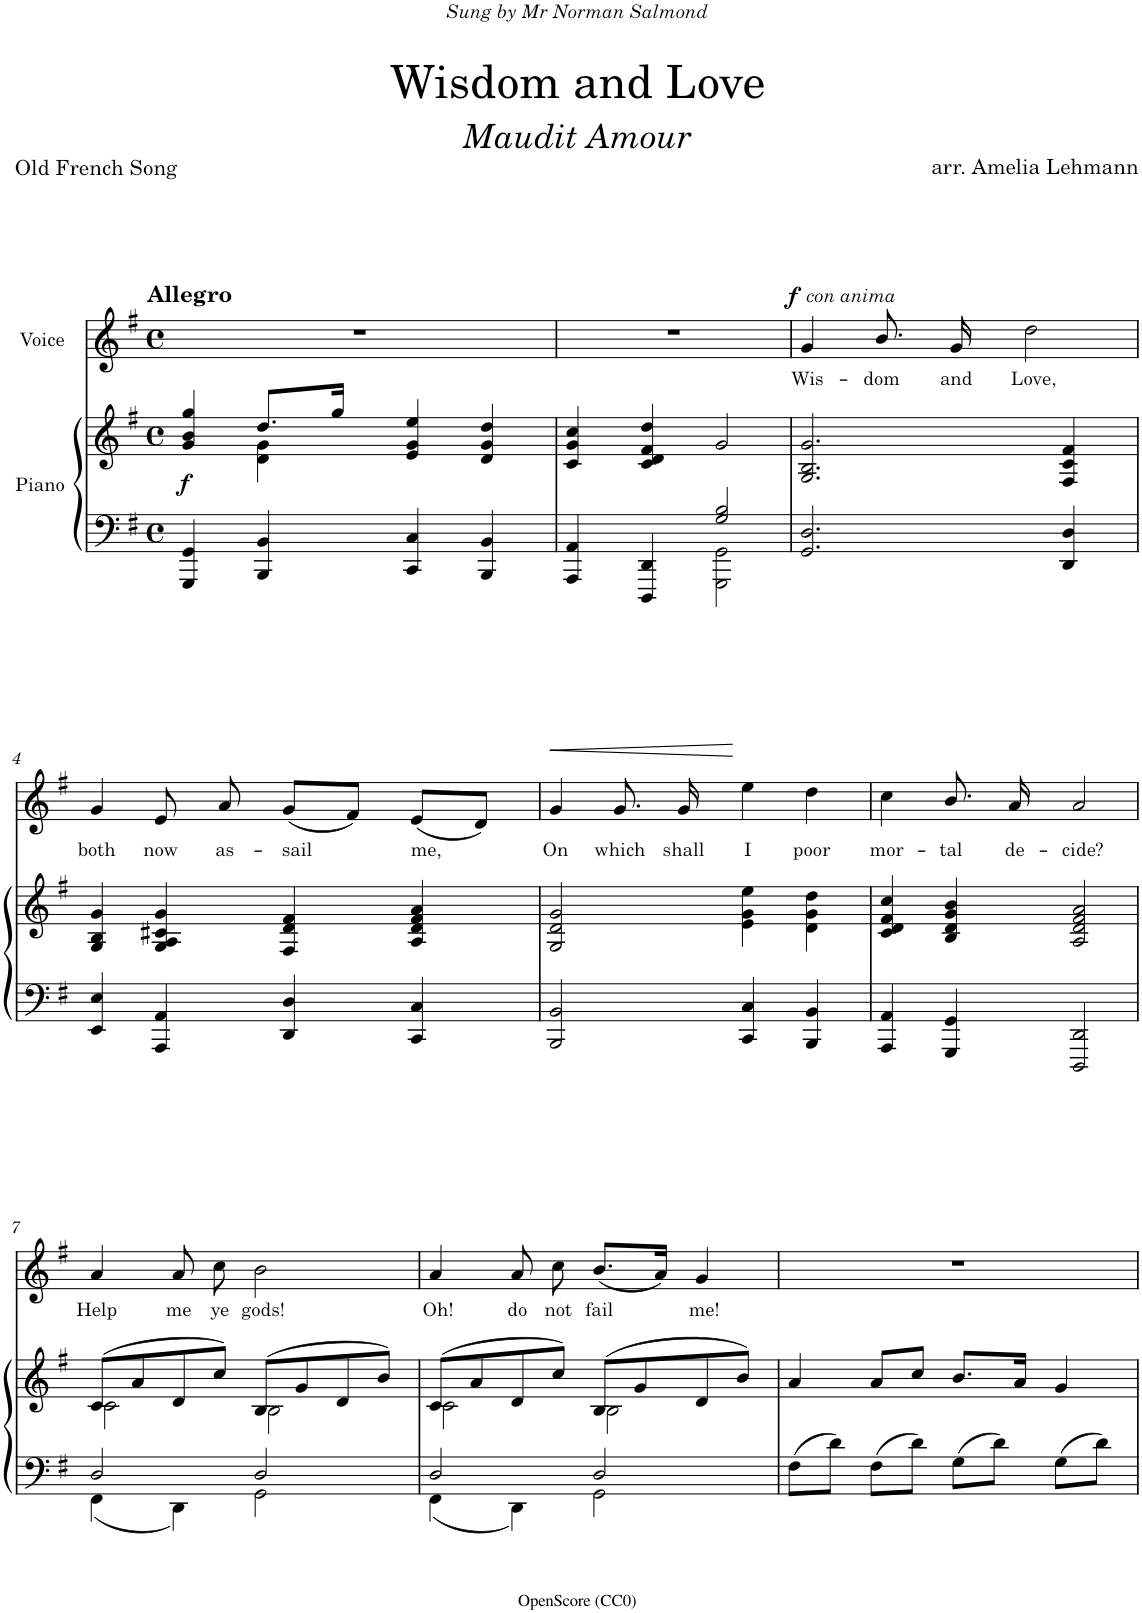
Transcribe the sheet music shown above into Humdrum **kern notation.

**kern	**kern	**dynam	**kern	**text	**dynam
*part2	*part2	*part2	*part1	*part1	*part1
*staff3	*staff2	*staff2/3	*staff1	*staff1	*staff1
*I"Piano	*	*	*I"Voice	*	*
*I'Pno	*	*	*	*	*
*clefF4	*clefG2	*	*clefG2	*	*
*k[f#]	*k[f#]	*	*k[f#]	*	*
*M4/4	*M4/4	*	*M4/4	*	*
*met(c)	*met(c)	*	*met(c)	*	*
=1	=1	=1	=1	=1	=1
*	*^	*	*	*	*
!	!	!	!	!LO:TX:a:B:t=Allegro	!	!
!	!	!	!LO:DY:b	!	!	!
4GGG/ 4GG/	4g/ 4b/ 4gg/	4ryy	f	1r	.	.
4BBB/ 4BB/	8.dd/L	4d\ 4g\	.	.	.	.
.	16gg/Jk	.	.	.	.	.
4CC/ 4C/	4e/ 4g/ 4ee/	2ryy	.	.	.	.
4BBB/ 4BB/	4d/ 4g/ 4dd/	.	.	.	.	.
*	*v	*v	*	*	*	*
=2	=2	=2	=2	=2	=2
*^	*	*	*	*	*
4AAA/ 4AA/	2ryy	4c/ 4g/ 4cc/	.	1r	.	.
4DDD/ 4DD/	.	4c/ 4d/ 4f#/ 4dd/	.	.	.	.
2G/ 2B/	2GGG\ 2GG\	2g/	.	.	.	.
=3	=3	=3	=3	=3	=3	=3
!	!	!	!	!	!LO:LY:b	!LO:DY:a
!	!	!	!	!	!	!LO:DY:n=1:a
*v	*v	*	*	*	*	*
2.GG/ 2.D/	2.G/ 2.B/ 2.g/	.	4g/	Wis-	f other-dynamics
!	!	!	!	!LO:LY:b	!
.	.	.	8.b/	-dom	.
!	!	!	!	!LO:LY:b	!
.	.	.	16g/	and	.
!	!	!	!	!LO:LY:b	!
.	.	.	2dd\	Love,	.
4DD/ 4D/	4F#/ 4c/ 4f#/	.	.	.	.
!!LO:LB:g=z
=4	=4	=4	=4	=4	=4
!	!	!	!	!LO:LY:b	!
4EE/ 4E/	4G/ 4B/ 4g/	.	4g/	both	.
!	!	!	!	!LO:LY:b	!
4AAA/ 4AA/	4G/ 4A/ 4c#X/ 4g/	.	8e/	now	.
!	!	!	!	!LO:LY:b	!
.	.	.	8a/	as-	.
!	!	!	!	!LO:LY:b	!
4DD/ 4D/	4F#/ 4d/ 4f#/	.	(8g/L	-sail	.
.	.	.	8f#/J)	.	.
!	!	!	!	!LO:LY:b	!
4CC/ 4C/	4A/ 4d/ 4f#/ 4a/	.	(8e/L	me,	.
.	.	.	8d/J)	.	.
=5	=5	=5	=5	=5	=5
!	!	!	!	!LO:LY:b	!LO:HP:b
2BBB/ 2BB/	2G/ 2d/ 2g/	.	4g/	On	<
!	!	!	!	!LO:LY:b	!
.	.	.	8.g/	which	.
!	!	!	!	!LO:LY:b	!
.	.	.	16g/	shall	.
!	!	!	!	!LO:LY:b	!
4CC/ 4C/	4e\ 4g\ 4ee\	.	4ee\	I	[
!	!	!	!	!LO:LY:b	!
4BBB/ 4BB/	4d\ 4g\ 4dd\	.	4dd\	poor	.
=6	=6	=6	=6	=6	=6
!	!	!	!	!LO:LY:b	!
4AAA/ 4AA/	4c/ 4d/ 4f#/ 4cc/	.	4cc\	mor-	.
!	!	!	!	!LO:LY:b	!
4GGG/ 4GG/	4B/ 4d/ 4g/ 4b/	.	8.b/	-tal	.
!	!	!	!	!LO:LY:b	!
.	.	.	16a/	de-	.
!	!	!	!	!LO:LY:b	!
2DDD/ 2DD/	2A/ 2d/ 2f#/ 2a/	.	2a/	-cide?	.
!!LO:LB:g=z
=7	=7	=7	=7	=7	=7
*^	*^	*	*	*	*
!	!	!	!	!	!	!LO:LY:b	!
2D/	4FF#\	(8c/L	2c\	.	4a/	Help	.
.	.	8a/	.	.	.	.	.
!	!	!	!	!	!	!LO:LY:b	!
.	4DD\	8d/	.	.	8a/	me	.
!	!	!	!	!	!	!LO:LY:b	!
.	.	8cc/J)	.	.	8cc\	ye	.
!	!	!	!	!	!	!LO:LY:b	!
2D/	2GG\	(8B/L	2B\	.	2b\	gods!	.
.	.	8g/	.	.	.	.	.
.	.	8d/	.	.	.	.	.
.	.	8b/J)	.	.	.	.	.
=8	=8	=8	=8	=8	=8	=8	=8
!	!	!	!	!	!	!LO:LY:b	!
2D/	4FF#\	(8c/L	2c\	.	4a/	Oh!	.
.	.	8a/	.	.	.	.	.
!	!	!	!	!	!	!LO:LY:b	!
.	4DD\	8d/	.	.	8a/	do	.
!	!	!	!	!	!	!LO:LY:b	!
.	.	8cc/J)	.	.	8cc\	not	.
!	!	!	!	!	!	!LO:LY:b	!
2D/	2GG\	(8B/L	2B\	.	(8.b/L	fail	.
.	.	8g/	.	.	.	.	.
.	.	.	.	.	16a/Jk)	.	.
!	!	!	!	!	!	!LO:LY:b	!
.	.	8d/	.	.	4g/	me!	.
.	.	8b/J)	.	.	.	.	.
*v	*v	*	*	*	*	*	*
*	*v	*v	*	*	*	*
=9	=9	=9	=9	=9	=9
8F#\L	4a/	.	1r	.	.
8d\J	.	.	.	.	.
8F#\L	8a/L	.	.	.	.
8d\J	8cc/J	.	.	.	.
8G\L	8.b/L	.	.	.	.
8d\J	.	.	.	.	.
.	16a/Jk	.	.	.	.
8G\L	4g/	.	.	.	.
8d\J	.	.	.	.	.
=	=	=	=	=	=
*-	*-	*-	*-	*-	*-
